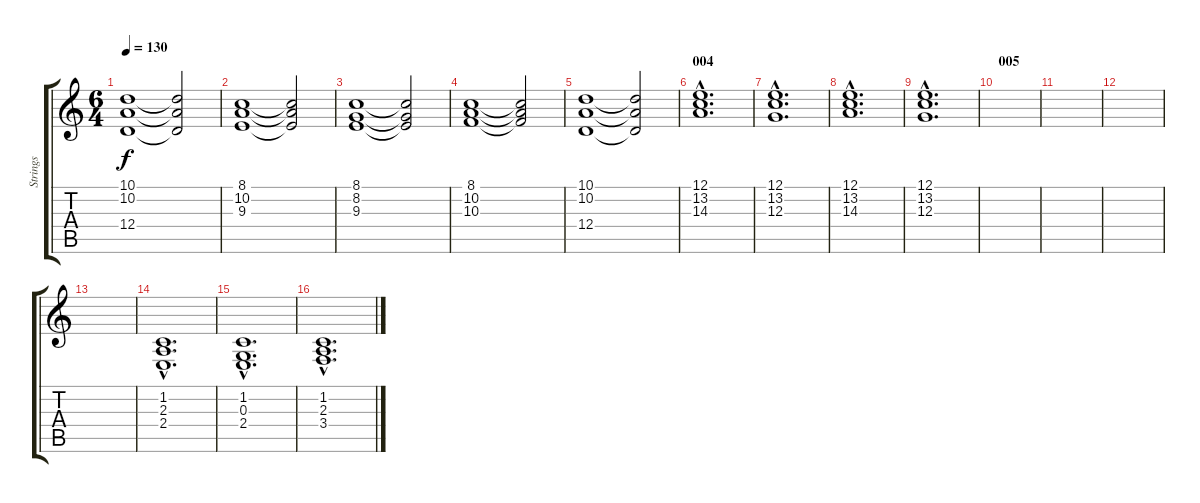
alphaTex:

\track ("Strings" "Strings") {instrument stringensemble1}
\staff {score tabs}
\tuning (E4 B3 G3 D3 A2 E2) {hide}
\ts (6 4)
\tempo 130
\clef g2
\ks c
(10.1 10.2 12.4).1{dy f} (10.1{t} 10.2{t} 12.4{t}).2 |
(8.1 10.2 9.3).1 (8.1{t} 10.2{t} 9.3{t}).2 |
(8.1 8.2 9.3).1 (8.1{t} 8.2{t} 9.3{t}).2 |
(8.1 10.2 10.3).1 (8.1{t} 10.2{t} 10.3{t}).2 |
(10.1 10.2 12.4).1 (10.1{t} 10.2{t} 12.4{t}).2 |
\section ("" "004")
(12.1{hac} 13.2{hac} 14.3{hac}).1{d} |
(12.1{hac} 13.2{hac} 12.3{hac}).1{d} |
(12.1{hac} 13.2{hac} 14.3{hac}).1{d} |
(12.1{hac} 13.2{hac} 12.3{hac}).1{d} |
\section ("" "005")
|
|
|
|
(1.2{hac} 2.3{hac} 2.4{hac}).1{d} |
(1.2{hac} 0.3{hac} 2.4{hac}).1{d} |
(1.2{hac} 2.3{hac} 3.4{hac}).1{d}
